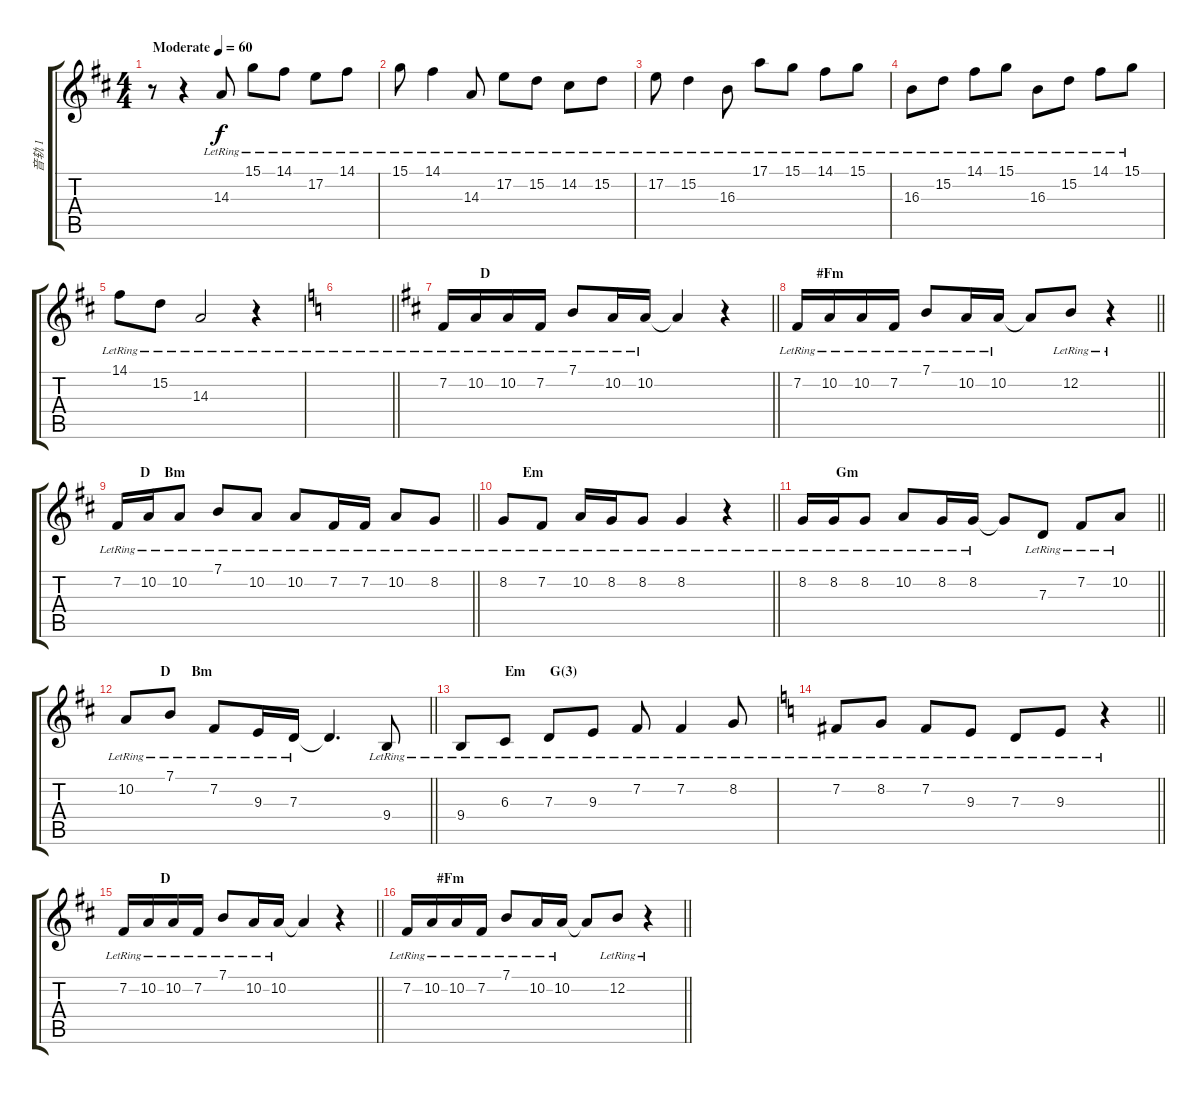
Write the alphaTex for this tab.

\track ("音轨 1" "音轨 1") {instrument acousticgrandpiano}
\staff {score tabs}
\tuning (E4 B3 G3 D3 A2 E2) {hide}
\ts (4 4)
\tempo (60 "Moderate")
\clef g2
\ks d
r.8{txt "" dy f instrument acousticgrandpiano} r.4 14.3{lr}.8 15.1{lr}.8 14.1{lr}.8 17.2{lr}.8 14.1{lr}.8 |
15.1{lr}.8 14.1{lr}.4 14.3{lr}.8 17.2{lr}.8 15.2{lr}.8 14.2{lr}.8 15.2{lr}.8 |
17.2{lr}.8 15.2{lr}.4 16.3{lr}.8 17.1{lr}.8 15.1{lr}.8 14.1{lr}.8 15.1{lr}.8 |
16.3{lr}.8 15.2{lr}.8 14.1{lr}.8 15.1{lr}.8 16.3{lr}.8 15.2{lr}.8 14.1{lr}.8 15.1{lr}.8 |
14.1{lr}.8 15.2{lr}.8 14.3{lr}.2 r.4 |
\barLineRight lightlight
\ks c
|
\section ("" "            D")
\barLineRight lightlight
\ks d
7.2{lr}.16 10.2{lr}.16 10.2{lr}.16 7.2{lr}.16 7.1{lr}.8 10.2{lr}.16 10.2{lr}.16 10.2{t}.4 r.4 |
\section ("" "       #Fm")
\barLineRight lightlight
7.2{lr}.16 10.2{lr}.16 10.2{lr}.16 7.2{lr}.16 7.1{lr}.8 10.2{lr}.16 10.2{lr}.16 10.2{t}.8 12.2{lr}.8 r.4 |
\section ("" "        D    Bm")
\barLineRight lightlight
7.2{lr}.16 10.2{lr}.16 10.2{lr}.8 7.1{lr}.8 10.2{lr}.8 10.2{lr}.8 7.2{lr}.16 7.2{lr}.16 10.2{lr}.8 8.2{lr}.8 |
\section ("" "       Em")
\barLineRight lightlight
8.2{lr}.8 7.2{lr}.8 10.2{lr}.16 8.2{lr}.16 8.2{lr}.8 8.2{lr}.4 r.4 |
\section ("" "           Gm")
\barLineRight lightlight
8.2{lr}.16 8.2{lr}.16 8.2{lr}.8 10.2{lr}.8 8.2{lr}.16 8.2{lr}.16 8.2{t}.8 7.3{lr}.8 7.2{lr}.8 10.2{lr}.8 |
\section ("" "            D      Bm")
\barLineRight lightlight
10.2{lr}.8 7.1{lr}.8 7.2{lr}.8 9.3{lr}.16 7.3{lr}.16 7.3{t}.4{d} 9.4{lr}.8 |
\section ("" "              Em       G(3)")
9.4{lr}.8 6.3{lr}.8 7.3{lr}.8 9.3{lr}.8 7.2{lr}.8 7.2{lr}.4 8.2{lr}.8 |
\barLineRight lightlight
\ks c
7.2{lr}.8 8.2{lr}.8 7.2{lr}.8 9.3{lr}.8 7.3{lr}.8 9.3{lr}.8 r.4 |
\section ("" "            D")
\barLineRight lightlight
\ks d
7.2{lr}.16 10.2{lr}.16 10.2{lr}.16 7.2{lr}.16 7.1{lr}.8 10.2{lr}.16 10.2{lr}.16 10.2{t}.4 r.4 |
\section ("" "          #Fm")
\barLineRight lightlight
7.2{lr}.16 10.2{lr}.16 10.2{lr}.16 7.2{lr}.16 7.1{lr}.8 10.2{lr}.16 10.2{lr}.16 10.2{t}.8 12.2{lr}.8 r.4
